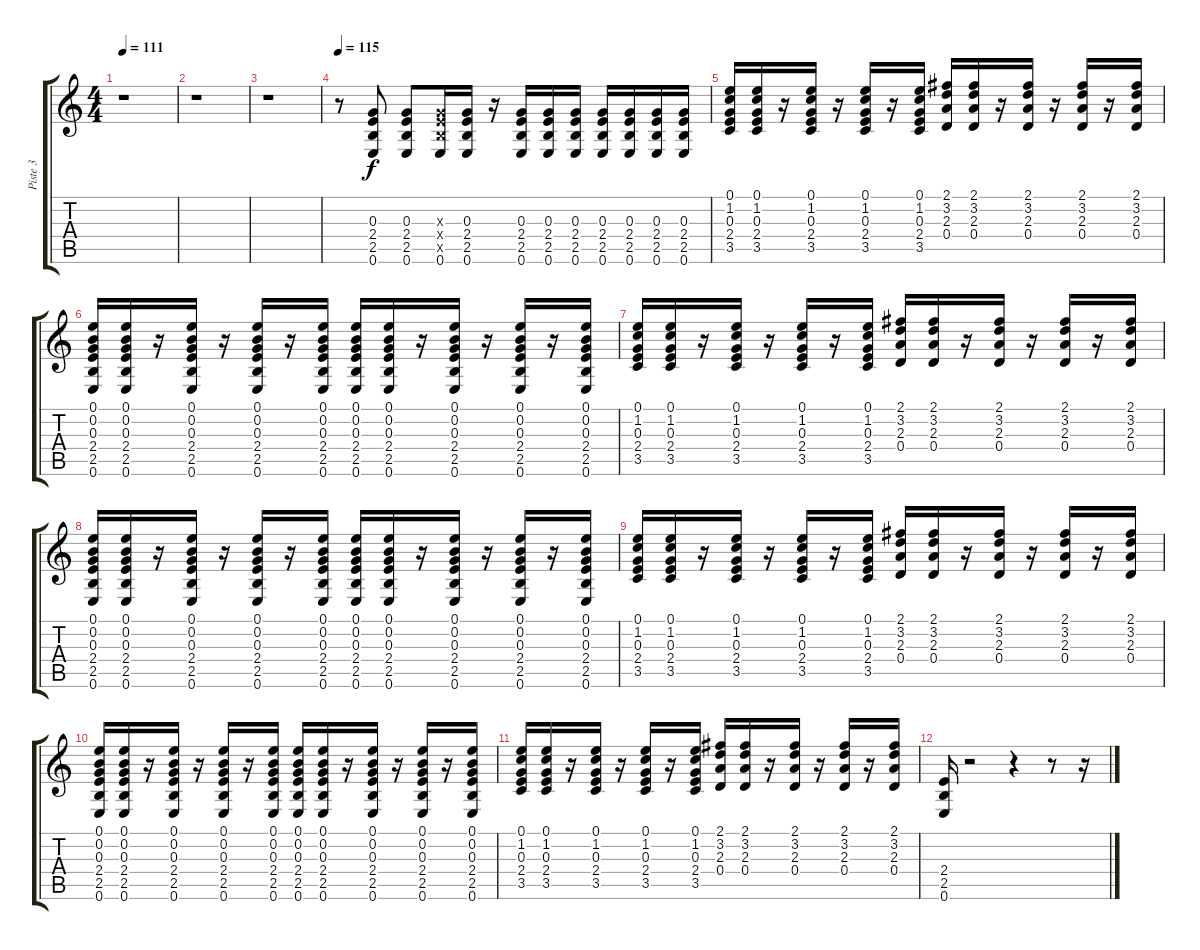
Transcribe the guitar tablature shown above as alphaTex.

\track ("Piste 3" "Piste 3") {instrument acousticguitarnylon}
\staff {score tabs}
\tuning (E4 B3 G3 D3 A2 E2) {hide}
\ts (4 4)
\tempo 111
\clef g2
\ks c
r.1{dy f} |
r.1 |
r.1 |
\tempo 115
r.8 (0.3 2.4 2.5 0.6).8 (0.3 2.4 2.5 0.6).8 (0.3{x} 2.4{x} 2.5{x} 0.6).16 (0.3 2.4 2.5 0.6).16 r.16 (0.3 2.4 2.5 0.6).16 (0.3 2.4 2.5 0.6).16 (0.3 2.4 2.5 0.6).16 (0.3 2.4 2.5 0.6).16 (0.3 2.4 2.5 0.6).16 (0.3 2.4 2.5 0.6).16 (0.3 2.4 2.5 0.6).16 |
(0.1 1.2 0.3 2.4 3.5).16 (0.1 1.2 0.3 2.4 3.5).16 r.16 (0.1 1.2 0.3 2.4 3.5).16 r.16 (0.1 1.2 0.3 2.4 3.5).16 r.16 (0.1 1.2 0.3 2.4 3.5).16 (2.1 3.2 2.3 0.4).16 (2.1 3.2 2.3 0.4).16 r.16 (2.1 3.2 2.3 0.4).16 r.16 (2.1 3.2 2.3 0.4).16 r.16 (2.1 3.2 2.3 0.4).16 |
(0.1 0.2 0.3 2.4 2.5 0.6).16 (0.1 0.2 0.3 2.4 2.5 0.6).16 r.16 (0.1 0.2 0.3 2.4 2.5 0.6).16 r.16 (0.1 0.2 0.3 2.4 2.5 0.6).16 r.16 (0.1 0.2 0.3 2.4 2.5 0.6).16 (0.1 0.2 0.3 2.4 2.5 0.6).16 (0.1 0.2 0.3 2.4 2.5 0.6).16 r.16 (0.1 0.2 0.3 2.4 2.5 0.6).16 r.16 (0.1 0.2 0.3 2.4 2.5 0.6).16 r.16 (0.1 0.2 0.3 2.4 2.5 0.6).16 |
(0.1 1.2 0.3 2.4 3.5).16 (0.1 1.2 0.3 2.4 3.5).16 r.16 (0.1 1.2 0.3 2.4 3.5).16 r.16 (0.1 1.2 0.3 2.4 3.5).16 r.16 (0.1 1.2 0.3 2.4 3.5).16 (2.1 3.2 2.3 0.4).16 (2.1 3.2 2.3 0.4).16 r.16 (2.1 3.2 2.3 0.4).16 r.16 (2.1 3.2 2.3 0.4).16 r.16 (2.1 3.2 2.3 0.4).16 |
(0.1 0.2 0.3 2.4 2.5 0.6).16 (0.1 0.2 0.3 2.4 2.5 0.6).16 r.16 (0.1 0.2 0.3 2.4 2.5 0.6).16 r.16 (0.1 0.2 0.3 2.4 2.5 0.6).16 r.16 (0.1 0.2 0.3 2.4 2.5 0.6).16 (0.1 0.2 0.3 2.4 2.5 0.6).16 (0.1 0.2 0.3 2.4 2.5 0.6).16 r.16 (0.1 0.2 0.3 2.4 2.5 0.6).16 r.16 (0.1 0.2 0.3 2.4 2.5 0.6).16 r.16 (0.1 0.2 0.3 2.4 2.5 0.6).16 |
(0.1 1.2 0.3 2.4 3.5).16 (0.1 1.2 0.3 2.4 3.5).16 r.16 (0.1 1.2 0.3 2.4 3.5).16 r.16 (0.1 1.2 0.3 2.4 3.5).16 r.16 (0.1 1.2 0.3 2.4 3.5).16 (2.1 3.2 2.3 0.4).16 (2.1 3.2 2.3 0.4).16 r.16 (2.1 3.2 2.3 0.4).16 r.16 (2.1 3.2 2.3 0.4).16 r.16 (2.1 3.2 2.3 0.4).16 |
(0.1 0.2 0.3 2.4 2.5 0.6).16 (0.1 0.2 0.3 2.4 2.5 0.6).16 r.16 (0.1 0.2 0.3 2.4 2.5 0.6).16 r.16 (0.1 0.2 0.3 2.4 2.5 0.6).16 r.16 (0.1 0.2 0.3 2.4 2.5 0.6).16 (0.1 0.2 0.3 2.4 2.5 0.6).16 (0.1 0.2 0.3 2.4 2.5 0.6).16 r.16 (0.1 0.2 0.3 2.4 2.5 0.6).16 r.16 (0.1 0.2 0.3 2.4 2.5 0.6).16 r.16 (0.1 0.2 0.3 2.4 2.5 0.6).16 |
(0.1 1.2 0.3 2.4 3.5).16 (0.1 1.2 0.3 2.4 3.5).16 r.16 (0.1 1.2 0.3 2.4 3.5).16 r.16 (0.1 1.2 0.3 2.4 3.5).16 r.16 (0.1 1.2 0.3 2.4 3.5).16 (2.1 3.2 2.3 0.4).16 (2.1 3.2 2.3 0.4).16 r.16 (2.1 3.2 2.3 0.4).16 r.16 (2.1 3.2 2.3 0.4).16 r.16 (2.1 3.2 2.3 0.4).16 |
(2.4 2.5 0.6).16 r.2 r.4 r.8 r.16
